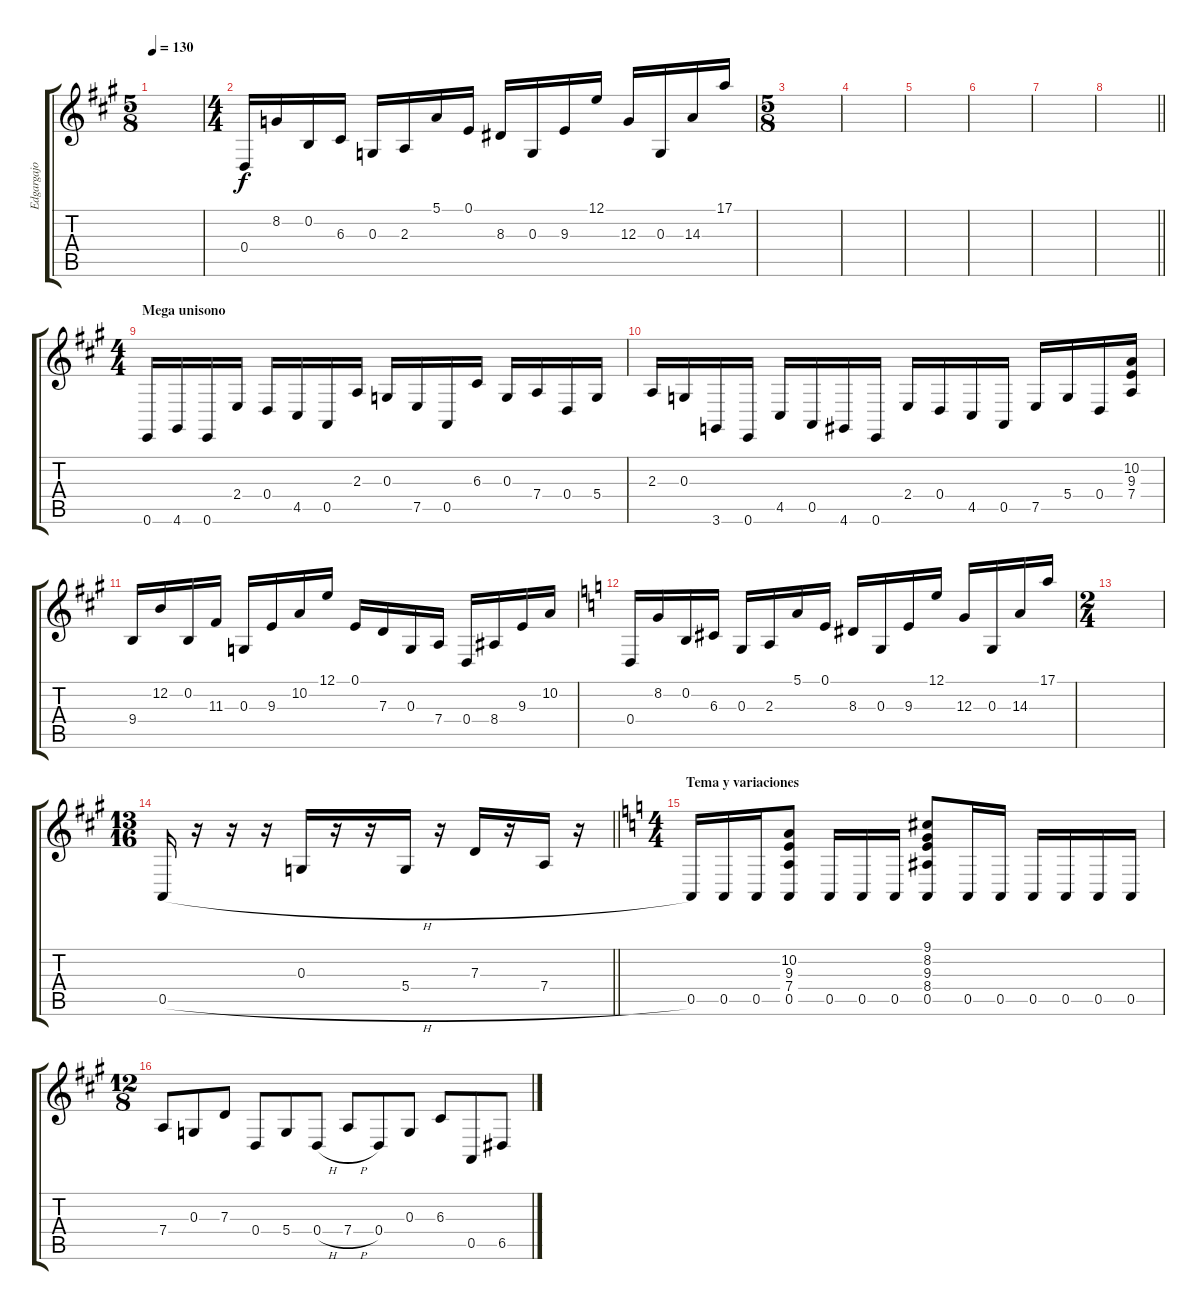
\track ("Edgargajo" "Edgargajo") {instrument brasssection}
\staff {score tabs}
\tuning (E4 B3 G3 D3 A2 E2) {hide}
\ts (5 8)
\tempo 130
\clef g2
\ks a
|
\ts (4 4)
0.4.16 8.2.16 0.2.16 6.3.16 0.3.16 2.3.16 5.1.16 0.1.16 8.3.16 0.3.16 9.3.16 12.1.16 12.3.16 0.3.16 14.3.16 17.1.16 |
\ts (5 8)
|
|
|
|
|
\barLineRight lightlight
|
\ts (4 4)
\section ("" "Mega unisono")
0.6.16 4.6.16 0.6.16 2.4.16 0.4.16 4.5.16 0.5.16 2.3.16 0.3.16 7.5.16 0.5.16 6.3.16 0.3.16 7.4.16 0.4.16 5.4.16 |
2.3.16 0.3.16 3.6.16 0.6.16 4.5.16 0.5.16 4.6.16 0.6.16 2.4.16 0.4.16 4.5.16 0.5.16 7.5.16 5.4.16 0.4.16 (10.2 9.3 7.4).16 |
9.4.16 12.2.16 0.2.16 11.3.16 0.3.16 9.3.16 10.2.16 12.1.16 0.1.16 7.3.16 0.3.16 7.4.16 0.4.16 8.4.16 9.3.16 10.2.16 |
\ks c
0.4.16 8.2.16 0.2.16 6.3.16 0.3.16 2.3.16 5.1.16 0.1.16 8.3.16 0.3.16 9.3.16 12.1.16 12.3.16 0.3.16 14.3.16 17.1.16 |
\ts (2 4)
|
\ts (13 16)
\barLineRight lightlight
\ks a
0.5{h}.16 r.16 r.16 r.16 0.3.16 r.16 r.16 5.4.16 r.16 7.3.16 r.16 7.4.16 r.16 |
\ts (4 4)
\section ("" "Tema y variaciones")
\ks c
0.5.16 0.5.16 0.5.16 (10.2 9.3 7.4 0.5).8 0.5.16 0.5.16 0.5.16 (9.1 8.2 9.3 8.4 0.5).8 0.5.16 0.5.16 0.5.16 0.5.16 0.5.16 0.5.16 |
\ts (12 8)
\ks a
7.4.8 0.3.8 7.3.8 0.4.8 5.4.8 0.4{h}.8 7.4{h}.8 0.4.8 0.3.8 6.3.8 0.5.8 6.5.8
